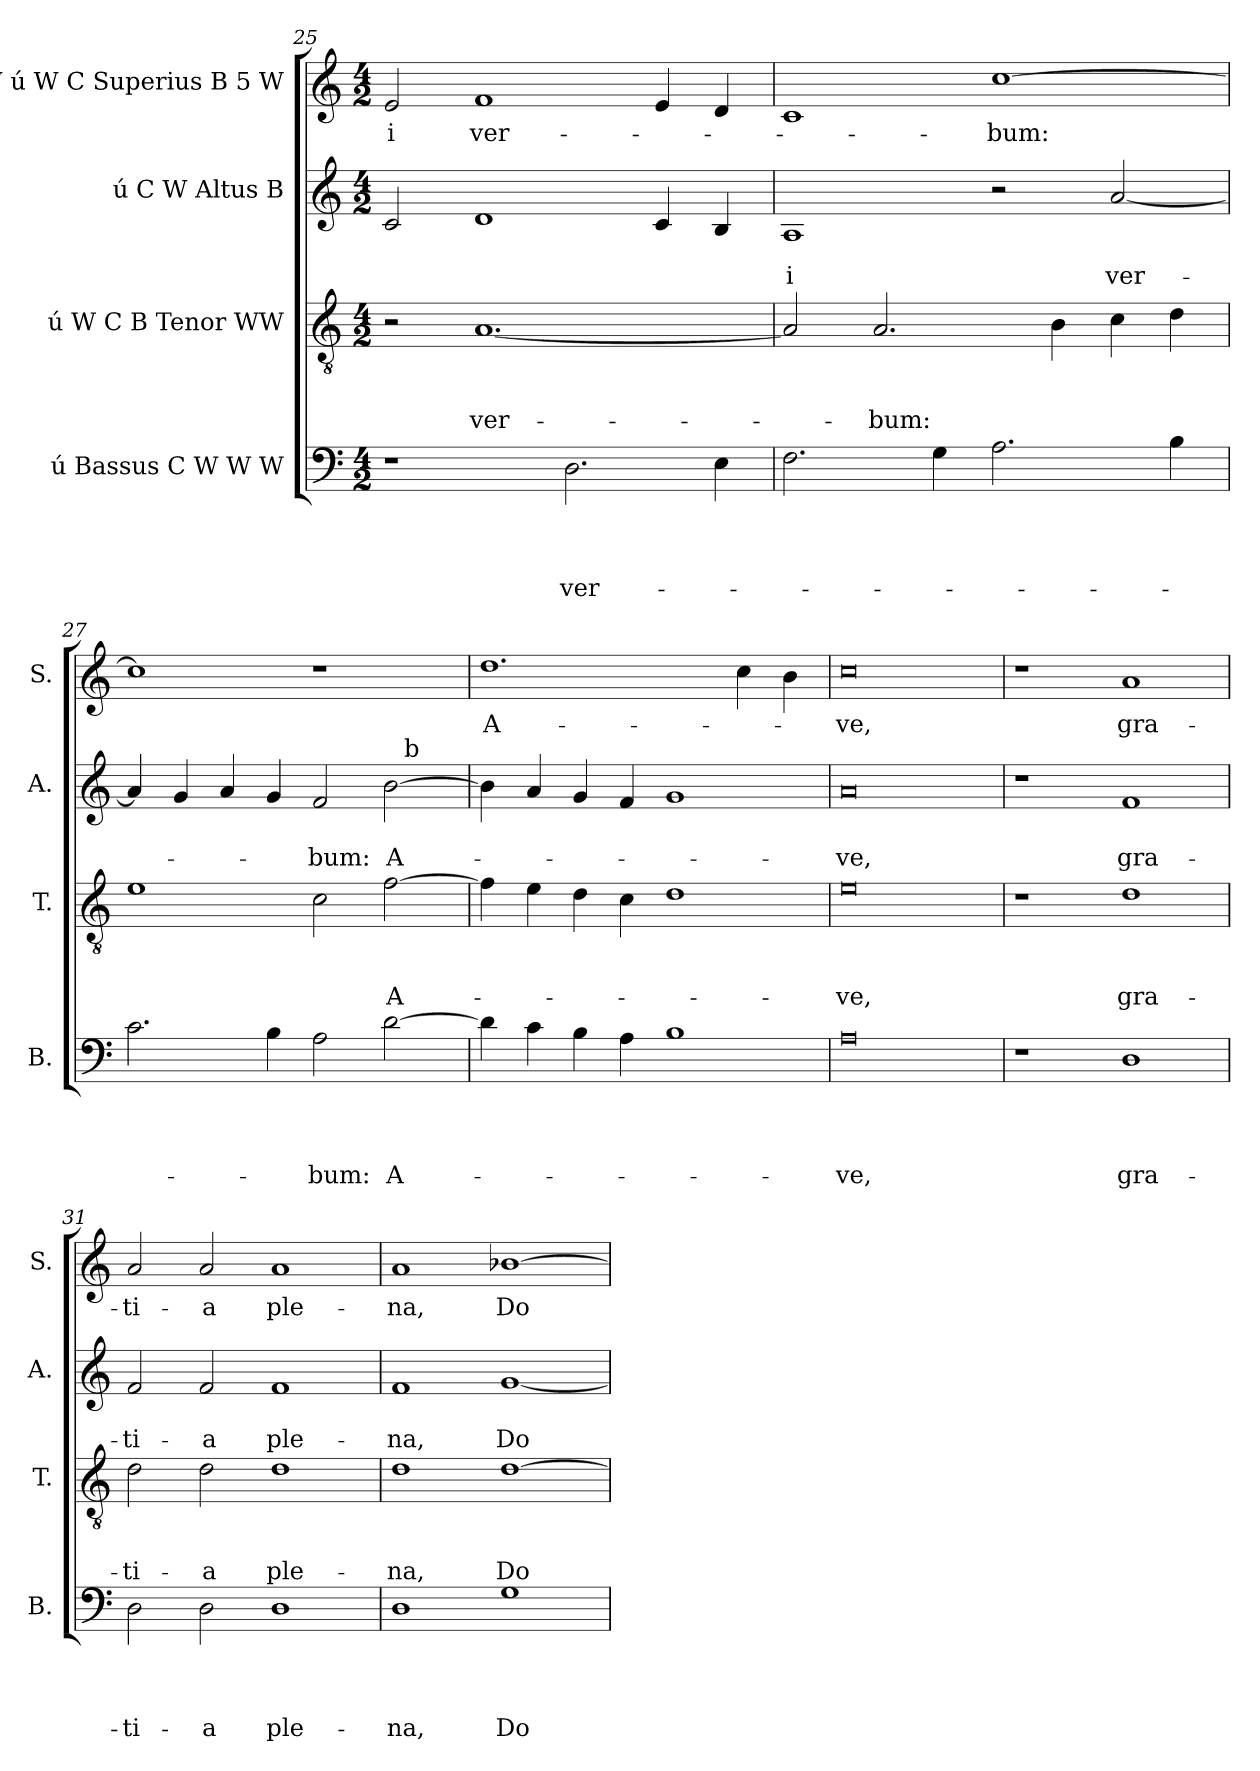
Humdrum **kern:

**kern	**text	**text	**text	**text	**kern	**text	**text	**text	**kern	**text	**text	**kern	**text
*part4	*part4	*part4	*part4	*part4	*part3	*part3	*part3	*part3	*part2	*part2	*part2	*part1	*part1
*staff4	*staff4	*staff4	*staff4	*staff4	*staff3	*staff3	*staff3	*staff3	*staff2	*staff2	*staff2	*staff1	*staff1
*I"ú Bassus C W W W	*	*	*	*	*I"ú W C B Tenor WW	*	*	*	*I"ú C W Altus B	*	*	*I"W ú W C Superius B 5 W	*
*I'B.	*	*	*	*	*I'T.	*	*	*	*I'A.	*	*	*I'S.	*
*clefF4	*	*	*	*	*clefGv2	*	*	*	*clefG2	*	*	*clefG2	*
*k[]	*	*	*	*	*k[]	*	*	*	*k[]	*	*	*k[]	*
*C:	*	*	*	*	*C:	*	*	*	*C:	*	*	*C:	*
*M4/2	*	*	*	*	*M4/2	*	*	*	*M4/2	*	*	*M4/2	*
=25	=25	=25	=25	=25	=25	=25	=25	=25	=25	=25	=25	=25	=25
!	!	!	!	!	!	!	!	!	!	!	!	!	!LO:LY:b
1r	.	.	.	.	2r	.	.	.	2c/	.	.	2e/	-i
!	!	!	!	!	!	!	!	!LO:LY:b	!	!	!	!	!LO:LY:b
.	.	.	.	.	[<1.A	.	.	ver-	1d	.	.	1f	ver-
!	!	!	!	!LO:LY:b	!	!	!	!	!	!	!	!	!
2.D\	.	.	.	ver-	.	.	.	.	.	.	.	.	.
.	.	.	.	.	.	.	.	.	4c/	.	.	4e/	.
4E\	.	.	.	.	.	.	.	.	4B/	.	.	4d/	.
=26	=26	=26	=26	=26	=26	=26	=26	=26	=26	=26	=26	=26	=26
!	!	!	!	!	!	!	!	!	!	!	!LO:LY:b:rj	!	!
2.F\	.	.	.	.	2A/]	.	.	.	1A	.	-i	1c	.
!	!	!	!	!	!	!	!	!LO:LY:b	!	!	!	!	!
.	.	.	.	.	2.A/	.	.	-bum:	.	.	.	.	.
4G\	.	.	.	.	.	.	.	.	.	.	.	.	.
!	!	!	!	!	!	!	!	!	!	!	!	!	!LO:LY:b
2.A\	.	.	.	.	.	.	.	.	2r	.	.	[>1cc	-bum:
.	.	.	.	.	4B\	.	.	.	.	.	.	.	.
!	!	!	!	!	!	!	!	!	!	!	!LO:LY:b	!	!
.	.	.	.	.	4c\	.	.	.	[>2a/	.	ver-	.	.
4B\	.	.	.	.	4d\	.	.	.	.	.	.	.	.
!!LO:PB:g=z
=27	=27	=27	=27	=27	=27	=27	=27	=27	=27	=27	=27	=27	=27
*	*	*	*	*	*	*	*	*	*^	*	*	*	*
2.c\	.	.	.	.	1e	.	.	.	4a/]	1ryy	.	.	1cc]	.
.	.	.	.	.	.	.	.	.	4g/	.	.	.	.	.
.	.	.	.	.	.	.	.	.	4a/	.	.	.	.	.
4B\	.	.	.	.	.	.	.	.	4g/	.	.	.	.	.
!	!	!	!	!LO:LY:b	!	!	!	!	!	!	!	!LO:LY:b	!	!
2A\	.	.	.	-bum:	2c\	.	.	.	2f/	2ryy	.	-bum:	1r	.
!	!	!	!	!LO:LY:b	!	!	!	!LO:LY:b	!	!	!	!LO:LY:b	!	!
[>2d\	.	.	.	A-	[>2f\	.	.	A-	[>2b\	16ryy	.	A-	.	.
!	!	!	!	!	!	!	!	!	!	!LO:TX:a:t=b	!	!	!	!
.	.	.	.	.	.	.	.	.	.	4..ryy	.	.	.	.
=28	=28	=28	=28	=28	=28	=28	=28	=28	=28	=28	=28	=28	=28	=28
!	!	!	!	!	!	!	!	!	!	!	!	!	!	!LO:LY:b
*	*	*	*	*	*	*	*	*	*v	*v	*	*	*	*
4d\]	.	.	.	.	4f\]	.	.	.	4b\]	.	.	1.dd	A-
4c\	.	.	.	.	4e\	.	.	.	4a/	.	.	.	.
4B\	.	.	.	.	4d\	.	.	.	4g/	.	.	.	.
4A\	.	.	.	.	4c\	.	.	.	4f/	.	.	.	.
1B	.	.	.	.	1d	.	.	.	1g	.	.	.	.
.	.	.	.	.	.	.	.	.	.	.	.	4cc\	.
.	.	.	.	.	.	.	.	.	.	.	.	4b\	.
=29	=29	=29	=29	=29	=29	=29	=29	=29	=29	=29	=29	=29	=29
!	!	!	!	!LO:LY:b	!	!	!	!LO:LY:b	!	!	!LO:LY:b	!	!LO:LY:b
0A	.	.	.	-ve,	0e	.	.	-ve,	0a	.	-ve,	0cc	-ve,
=30	=30	=30	=30	=30	=30	=30	=30	=30	=30	=30	=30	=30	=30
1r	.	.	.	.	1r	.	.	.	1r	.	.	1r	.
!	!	!	!	!LO:LY:b	!	!	!	!LO:LY:b	!	!	!LO:LY:b	!	!LO:LY:b
1D	.	.	.	gra-	1d	.	.	gra-	1f	.	gra-	1a	gra-
=31	=31	=31	=31	=31	=31	=31	=31	=31	=31	=31	=31	=31	=31
!	!	!	!	!LO:LY:b	!	!	!	!LO:LY:b	!	!	!LO:LY:b	!	!LO:LY:b
2D\	.	.	.	-ti-	2d\	.	.	-ti-	2f/	.	-ti-	2a/	-ti-
!	!	!	!	!LO:LY:b	!	!	!	!LO:LY:b	!	!	!LO:LY:b	!	!LO:LY:b
2D\	.	.	.	-a	2d\	.	.	-a	2f/	.	-a	2a/	-a
!	!	!	!	!LO:LY:b	!	!	!	!LO:LY:b	!	!	!LO:LY:b	!	!LO:LY:b
1D	.	.	.	ple-	1d	.	.	ple-	1f	.	ple-	1a	ple-
=32	=32	=32	=32	=32	=32	=32	=32	=32	=32	=32	=32	=32	=32
!	!	!	!	!LO:LY:b	!	!	!	!LO:LY:b	!	!	!LO:LY:b	!	!LO:LY:b
1D	.	.	.	-na,	1d	.	.	-na,	1f	.	-na,	1a	-na,
!	!	!	!	!LO:LY:b	!	!	!	!LO:LY:b	!	!	!LO:LY:b	!	!LO:LY:b
1G	.	.	.	Do-	[<1d	.	.	Do-	[<1g	.	Do-	[<1b-X	Do-
=	=	=	=	=	=	=	=	=	=	=	=	=	=
*-	*-	*-	*-	*-	*-	*-	*-	*-	*-	*-	*-	*-	*-
